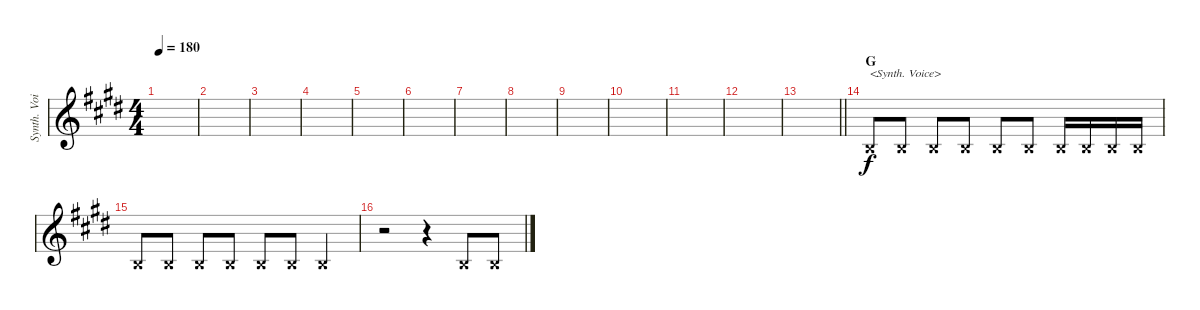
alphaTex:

\track ("Synth. Voice" "Synth. Voi") {instrument lead6voice}
\staff {score}
\tuning (E4 B3 G3 D3 A2 E2) {hide}
\ts (4 4)
\tempo 180
\clef g2
\ks e
|
|
|
|
|
|
|
|
|
|
|
|
\barLineRight lightlight
|
\section ("" "G")
0.2{x}.8{txt "<Synth. Voice>"} 0.2{x}.8 0.2{x}.8 0.2{x}.8 0.2{x}.8 0.2{x}.8 0.2{x}.16 0.2{x}.16 0.2{x}.16 0.2{x}.16 |
0.2{x}.8 0.2{x}.8 0.2{x}.8 0.2{x}.8 0.2{x}.8 0.2{x}.8 0.2{x}.4 |
r.2 r.4 0.2{x}.8 0.2{x}.8
